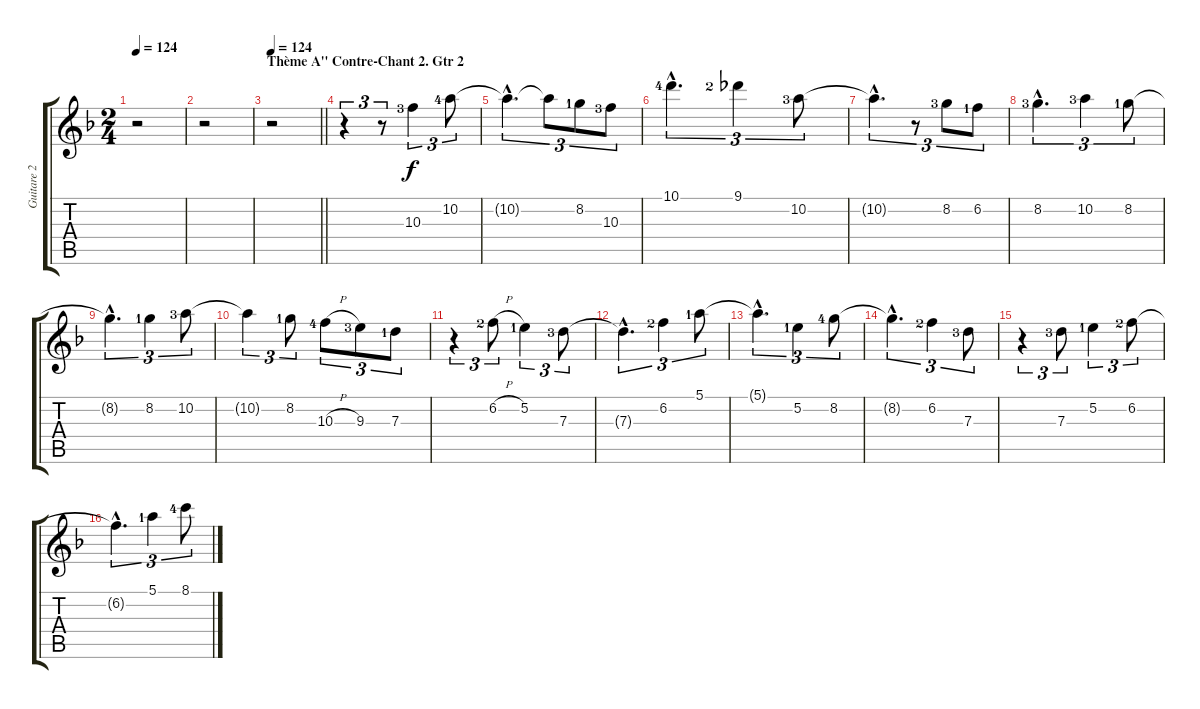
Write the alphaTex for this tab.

\track ("Guitare 2" "Guitare 2") {instrument acousticguitarnylon}
\staff {score tabs}
\tuning (E4 B3 G3 D3 A2 E2) {hide}
\ts (2 4)
\tempo 124
\clef g2
\ks dminor
r.2{dy f} |
r.2 |
\section ("" "Thème A'' Contre-Chant 2. Gtr 2")
\tempo 124
\barLineRight lightlight
r.2 |
r.4{tu (3 2) volume 12 balance 5 instrument acousticguitarnylon} r.8{tu (3 2)} 10.3{lf 4}.4{tu (3 2)} 10.2{lf 5}.8{tu (3 2)} |
10.2{hac t}.4{d tu (3 2)} 10.2{t}.8{tu (3 2)} 8.2{lf 2}.8{tu (3 2)} 10.3{lf 4}.8{tu (3 2)} |
10.1{hac lf 5}.4{d tu (3 2)} 9.1{lf 3}.4{tu (3 2)} 10.2{lf 4}.8{tu (3 2)} |
10.2{hac t}.4{d tu (3 2)} r.8{tu (3 2)} 8.2{lf 4}.8{tu (3 2)} 6.2{lf 2}.8{tu (3 2)} |
8.2{hac lf 4}.4{d tu (3 2)} 10.2{lf 4}.4{tu (3 2)} 8.2{lf 2}.8{tu (3 2)} |
8.2{hac t}.4{d tu (3 2)} 8.2{lf 2}.4{tu (3 2)} 10.2{lf 4}.8{tu (3 2)} |
10.2{t}.4{tu (3 2)} 8.2{lf 2}.8{tu (3 2)} 10.3{h lf 5}.8{tu (3 2)} 9.3{lf 4}.8{tu (3 2)} 7.3{lf 2}.8{tu (3 2)} |
r.4{tu (3 2)} 6.2{h lf 3}.8{tu (3 2)} 5.2{lf 2}.4{tu (3 2)} 7.3{lf 4}.8{tu (3 2)} |
7.3{hac t}.4{d tu (3 2)} 6.2{lf 3}.4{tu (3 2)} 5.1{lf 2}.8{tu (3 2)} |
5.1{hac t}.4{d tu (3 2)} 5.2{lf 2}.4{tu (3 2)} 8.2{lf 5}.8{tu (3 2)} |
8.2{hac t}.4{d tu (3 2)} 6.2{lf 3}.4{tu (3 2)} 7.3{lf 4}.8{tu (3 2)} |
r.4{tu (3 2)} 7.3{lf 4}.8{tu (3 2)} 5.2{lf 2}.4{tu (3 2)} 6.2{lf 3}.8{tu (3 2)} |
6.2{hac t}.4{d tu (3 2)} 5.1{lf 2}.4{tu (3 2)} 8.1{lf 5}.8{tu (3 2)}
